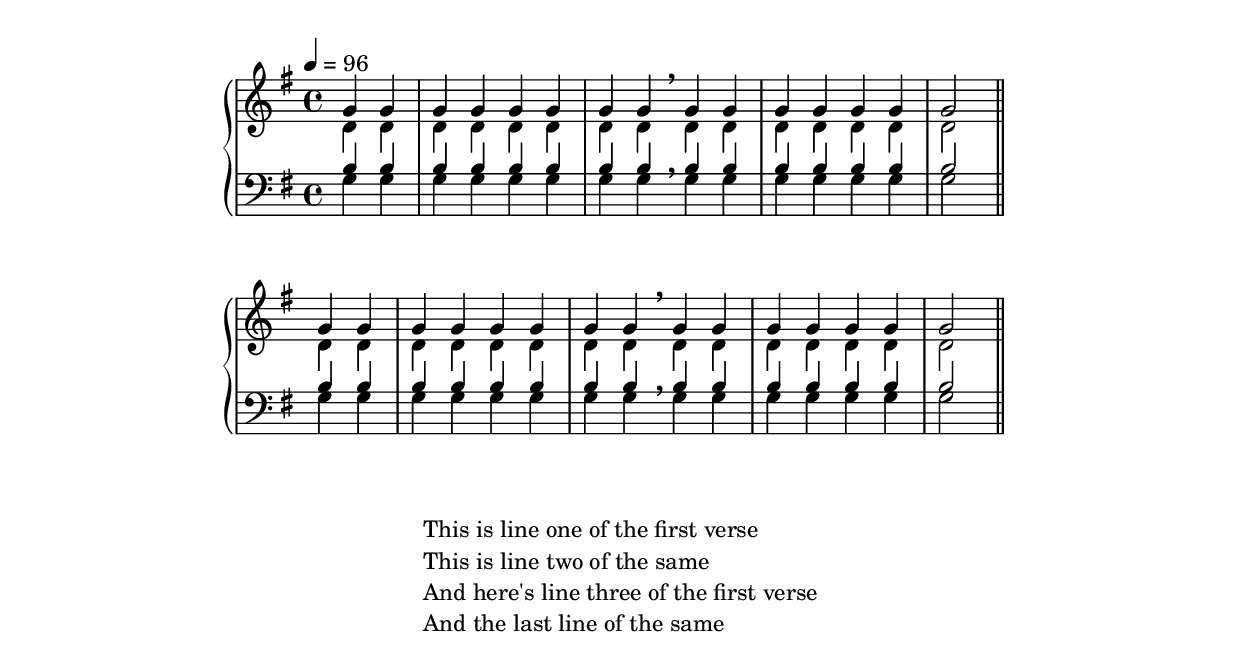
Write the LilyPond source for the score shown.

%% Do not edit this file; it is automatically
%% generated from LSR http://lsr.dsi.unimi.it
%% This file is in the public domain.
\version "2.13.31"

\header {
  lsrtags = "vocal-music, template"

%%    Translation of GIT committish: ab9e3136d78bfaf15cc6d77ed1975d252c3fe506

  texidocde = "
Dieses Beispiel zeigt eine Möglichkeit, eine Hymnusmelodie zu setzen, in
der jede Zeiel mit einem Auftakt beginnt und einem unvollständigen
Takt abschließt.  Es zeigt auch, wie man die Strophen als allein stehenden
Text unter die Noten hinzufügt.

"
  doctitlede = "Hymnus-Vorlage"

%% Translation of GIT committish: 26375d5016d8d180fc914bfd07cf76f4168f2e37

  texidocfr = "
Le code ci-dessous illustre la manière d'agencer un cantique liturgique
dans lequel chaque ligne débute et se termine par une mesure incomplète.
Vous noterez par ailleurs l'affichage des paroles indépendamment de la
musique.

"
  doctitlefr = "Modèle pour cantique"

  texidoc = "
This code shows one way of setting out a hymn tune when each line
starts and ends with a partial measure.  It also shows how to add the
verses as stand-alone text under the music.

"
  doctitle = "Hymn template"
} % begin verbatim

Timeline = {
  \time 4/4
  \tempo 4=96
  \partial 2
  s2 | s1 | s2 \breathe s2 | s1 | s2 \bar "||" \break
  s2 | s1 | s2 \breathe s2 | s1 | s2 \bar "||"
}

SopranoMusic = \relative g' {
  g4 g | g g g g | g g g g | g g g g | g2
  g4 g | g g g g | g g g g | g g g g | g2
}

AltoMusic = \relative c' {
  d4 d | d d d d | d d d d | d d d d | d2
  d4 d | d d d d | d d d d | d d d d | d2
}

TenorMusic = \relative a {
  b4 b | b b b b | b b b b | b b b b | b2
  b4 b | b b b b | b b b b | b b b b | b2
}

BassMusic =  \relative g {
  g4 g | g g g g | g g g g | g g g g | g2
  g4 g | g g g g | g g g g | g g g g | g2
}

global = {
 \key g \major
}

\score {  % Start score
  <<
    \new PianoStaff <<  % Start pianostaff
      \new Staff <<  % Start Staff = RH
        \global
        \clef "treble"
        \new Voice = "Soprano" <<  % Start Voice = "Soprano"
          \Timeline
          \voiceOne
          \SopranoMusic
        >>  % End Voice = "Soprano"
        \new Voice = "Alto" <<  % Start Voice = "Alto"
          \Timeline
          \voiceTwo
          \AltoMusic
        >>  % End Voice = "Alto"
      >>  % End Staff = RH
      \new Staff <<  % Start Staff = LH
        \global
        \clef "bass"
        \new Voice = "Tenor" <<  % Start Voice = "Tenor"
          \Timeline
          \voiceOne
          \TenorMusic
        >>  % End Voice = "Tenor"
        \new Voice = "Bass" <<  % Start Voice = "Bass"
          \Timeline
          \voiceTwo
          \BassMusic
        >>  % End Voice = "Bass"
      >>  % End Staff = LH
    >>  % End pianostaff
  >>
}  % End score

\markup {
  \fill-line {
    ""
    {
      \column {
        \left-align {
          "This is line one of the first verse"
          "This is line two of the same"
          "And here's line three of the first verse"
          "And the last line of the same"
        }
      }
    }
    ""
  }
}

\paper {  % Start paper block
  indent = 0     % don't indent first system
  line-width = 130   % shorten line length to suit music
}  % End paper block

